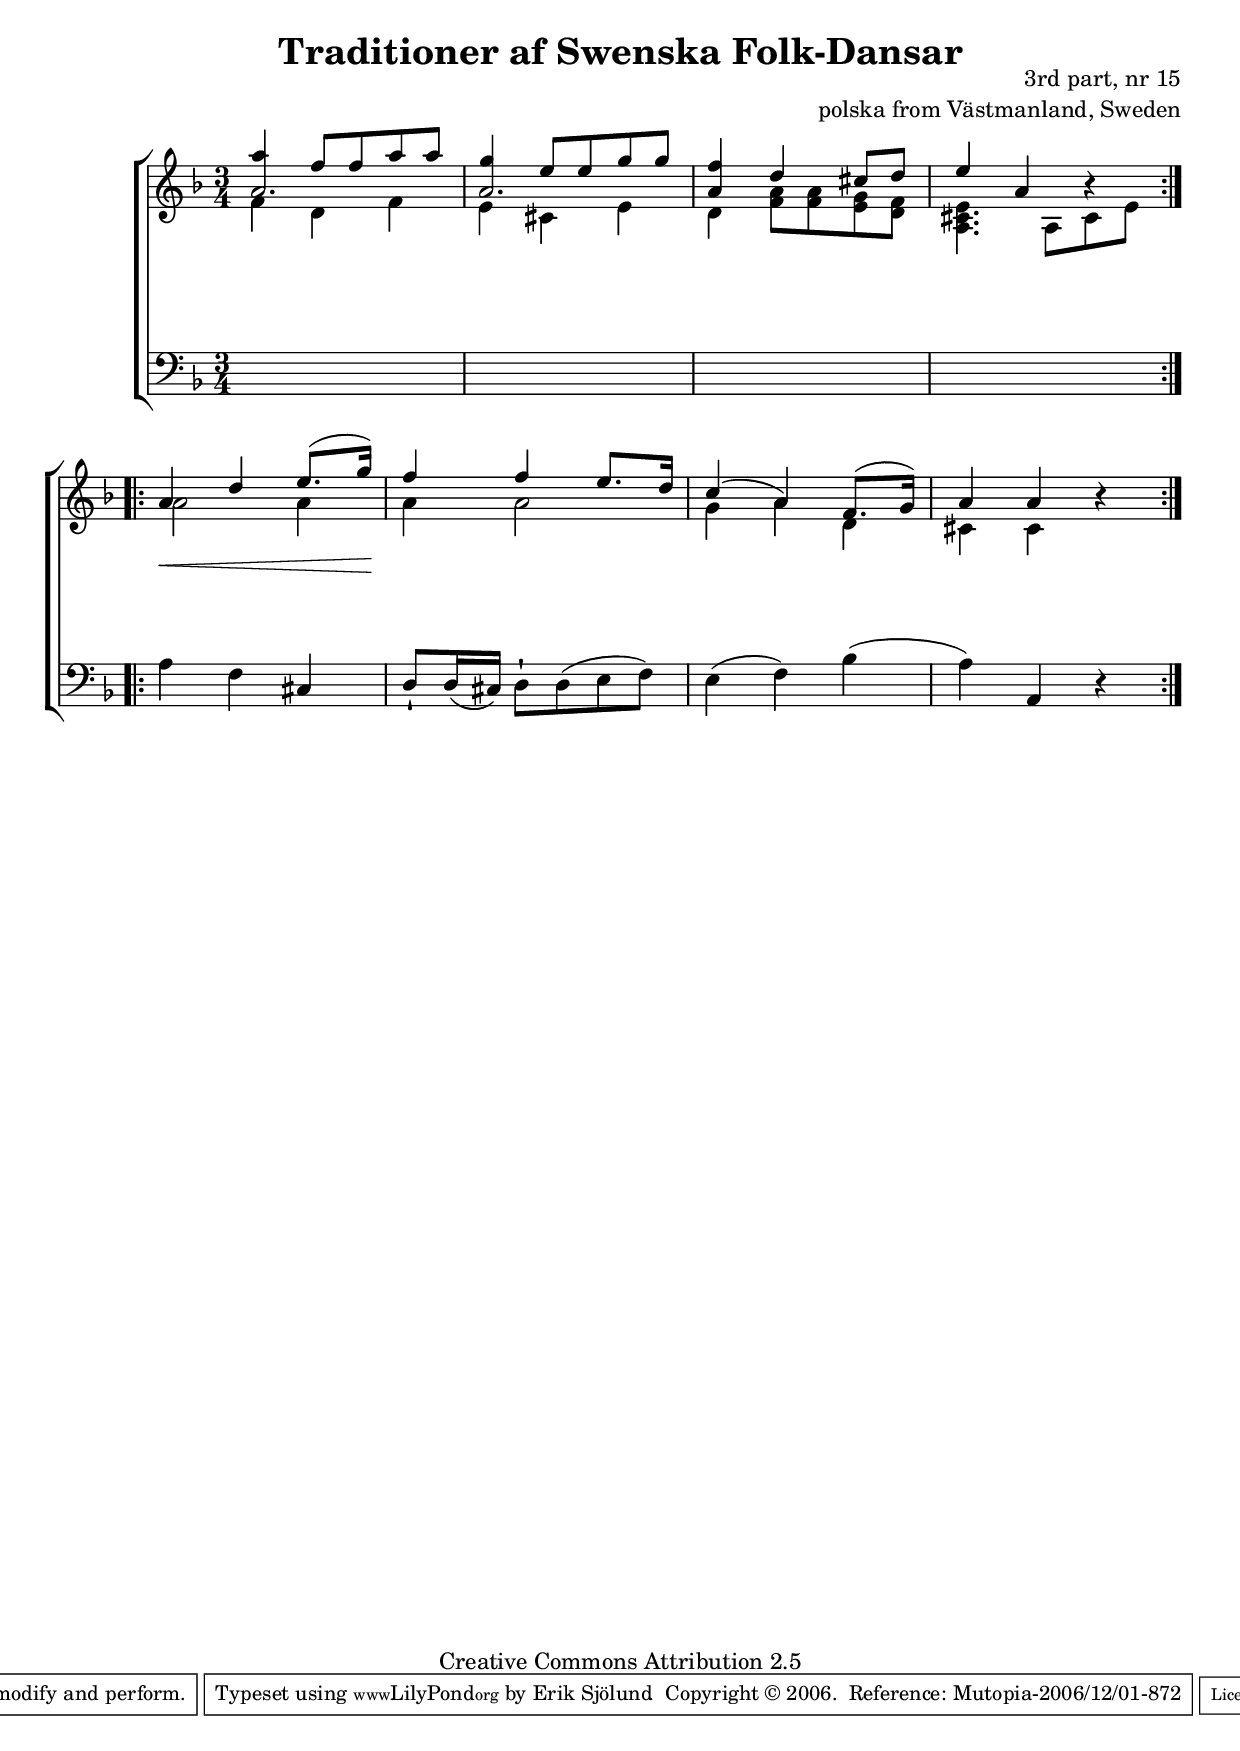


\header {
    title = "Traditioner af Swenska Folk-Dansar"
    opus = \markup {
         \column  {
          \right-align  "3rd part, nr 15"
   \right-align "polska from Västmanland, Sweden" 
}
 } 
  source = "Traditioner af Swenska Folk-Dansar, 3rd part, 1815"



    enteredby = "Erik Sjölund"
				% mutopia headers.

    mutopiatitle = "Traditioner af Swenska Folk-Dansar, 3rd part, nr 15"

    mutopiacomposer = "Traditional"
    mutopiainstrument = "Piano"
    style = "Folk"
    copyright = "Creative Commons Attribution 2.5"
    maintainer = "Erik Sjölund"
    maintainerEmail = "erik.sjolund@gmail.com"




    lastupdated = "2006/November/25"
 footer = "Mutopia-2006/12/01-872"
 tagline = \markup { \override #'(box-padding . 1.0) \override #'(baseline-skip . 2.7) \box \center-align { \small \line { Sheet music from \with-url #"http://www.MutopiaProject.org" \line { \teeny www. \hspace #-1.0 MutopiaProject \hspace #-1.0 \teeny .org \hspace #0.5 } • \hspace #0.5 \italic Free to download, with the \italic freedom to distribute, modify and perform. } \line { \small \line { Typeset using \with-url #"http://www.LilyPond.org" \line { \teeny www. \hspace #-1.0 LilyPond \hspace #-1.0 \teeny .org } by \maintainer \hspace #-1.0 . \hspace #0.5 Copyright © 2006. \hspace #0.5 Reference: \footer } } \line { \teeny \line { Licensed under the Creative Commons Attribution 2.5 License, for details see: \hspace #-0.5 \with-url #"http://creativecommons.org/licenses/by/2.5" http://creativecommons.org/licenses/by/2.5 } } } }
  }




     \version "2.8.5"








global={
	\time 3/4
	\key d \minor
}
    
upper =  {
  \global
  \repeat volta 2 {
<< {	a''4 f''8 f'' a'' a'' |
	g''4 e''8 e'' g'' g'' |
	<f'' a'>4 d'' cis''8 d'' |
	e''4 a' b'4 \rest } \\ {

<< {  a'2.  a'2. } \\ {
	f'4 d' f' |
%10
	e' cis' e' |
 }   >> 	d'4 <f' a'>8 <f' a'> <e' g'> <d' f'> |
	<a cis' e'>4. a8 cis' e' 
} >>

%5


}


 \break
  \repeat volta 2 {

<< {	a'4 d'' e''8.( g''16) |
	f''4 f'' e''8. d''16 |
	c''4( a') f'8.( g'16) |
	a'4 a' } \\ {


	a'2 a'4 |
	a' a'2 |
%15
	g'4 a' d' |
	cis' cis'

} >> r |

}



}
     
lower =  {
  \global \clef bass
  \repeat volta 2 {
s2.*4

}
  \repeat volta 2 {
	a4 f cis |
	d8 \staccatissimo d16( cis) d8 \staccatissimo d( e f) |
	e4( f) bes( |
	a) a, r 

}
}
dynamics = {
  \repeat volta 2 {
\once \override DynamicText #'transparent = ##t  s4 \mf s4 s4
 s2.*3
}
  \repeat volta 2 {
s4 \< s4 s8 s16 s16 \!

s2.*3

}
}



\score {
  \new PianoStaff \with{systemStartDelimiter = #'SystemStartBracket } <<
    \new Staff = "upper" \upper
    \new Dynamics = "dynamics" \dynamics
    \new Staff = "lower" <<
      \clef bass
      \lower
    >>
  >>

  \layout {
    \context {
      \type "Engraver_group"
      \name Dynamics
      \alias Voice % So that \cresc works, for example.
      \consists "Output_property_engraver"
%      \override VerticalAxisGroup #'minimum-Y-extent = #'(-1 . 1)
      \consists "Piano_pedal_engraver"
      \consists "Script_engraver"
      \consists "Dynamic_engraver"
      \consists "Text_engraver"
      \override TextScript #'font-size = #2
      \override TextScript #'font-shape = #'italic

      \override DynamicText #'extra-offset = #'(0 . 2.5)
      \override Hairpin #'extra-offset = #'(0 . 2.5)


      \consists "Skip_event_swallow_translator"
      \consists "Axis_group_engraver"
    }
    \context {\Score \remove "Bar_number_engraver"}
    \context {
      \PianoStaff
      \accepts Dynamics
   \override VerticalAlignment #'forced-distance = #7
  \override SpanBar #'transparent = ##t

    }
  }
}

          


mididynamics = { \dynamics } 
midiupper = { \upper }
midilower = { \lower }

          




\score {
  \unfoldRepeats
  \new PianoStaff <<
    \new Staff = "upper" <<  \midiupper  \mididynamics >>
    \new Staff = "lower" <<  \midilower  \mididynamics >>
  >>
  \midi {
    \context {
      \type "Performer_group"
      \name Dynamics
      \consists "Piano_pedal_performer"
    }
    \context {
      \PianoStaff
      \accepts Dynamics
    }
 \tempo 4=110    
  }
}






  


